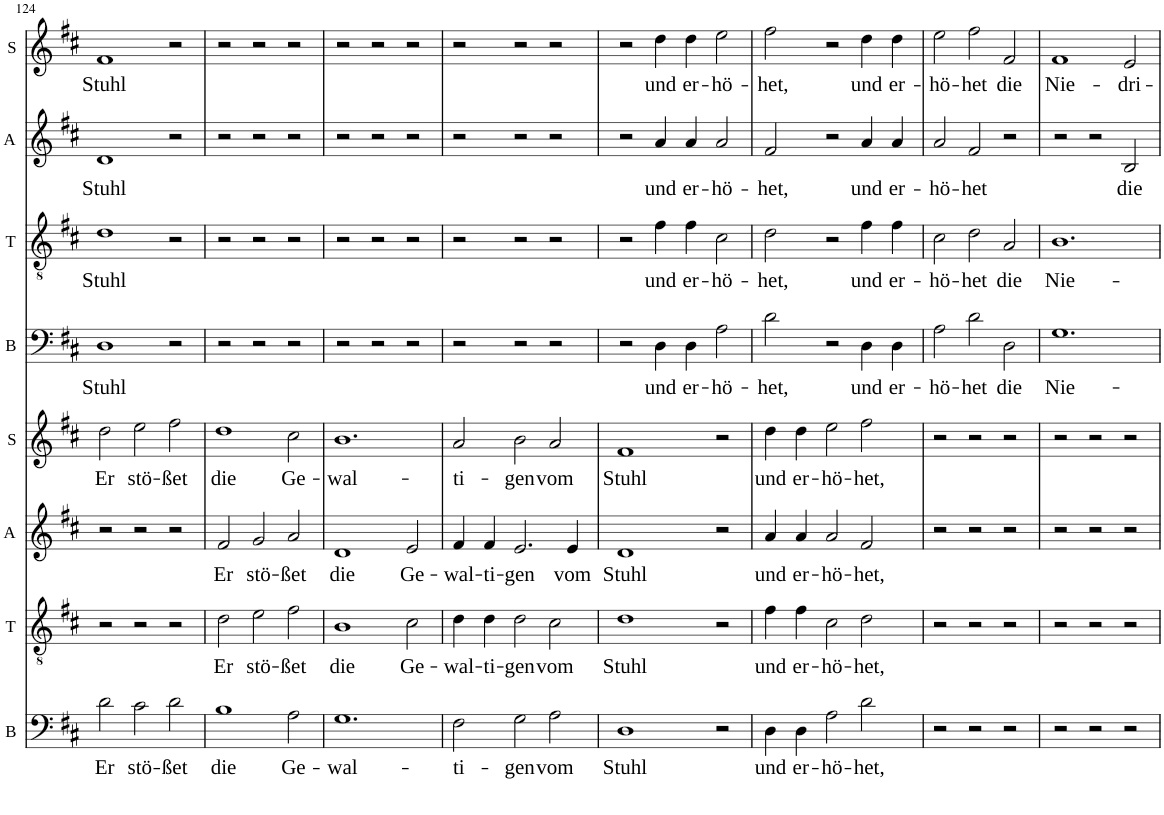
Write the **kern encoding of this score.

**kern	**text	**kern	**text	**kern	**text	**kern	**text	**kern	**text	**kern	**text	**kern	**text	**kern	**text
*part8	*part8	*part7	*part7	*part6	*part6	*part5	*part5	*part4	*part4	*part3	*part3	*part2	*part2	*part1	*part1
*staff8	*staff8	*staff7	*staff7	*staff6	*staff6	*staff5	*staff5	*staff4	*staff4	*staff3	*staff3	*staff2	*staff2	*staff1	*staff1
*I"B	*	*I"T	*	*I"A	*	*I"S	*	*I"B	*	*I"T	*	*I"A	*	*I"S	*
*I'B	*	*I'T	*	*I'A	*	*I'S	*	*I'B	*	*I'T	*	*I'A	*	*I'S	*
!!LO:PB:g=z
*clefF4	*	*clefGv2	*	*clefG2	*	*clefG2	*	*clefF4	*	*clefGv2	*	*clefG2	*	*clefG2	*
*k[f#c#]	*	*k[f#c#]	*	*k[f#c#]	*	*k[f#c#]	*	*k[f#c#]	*	*k[f#c#]	*	*k[f#c#]	*	*k[f#c#]	*
*M3/2	*	*M3/2	*	*M3/2	*	*M3/2	*	*M3/2	*	*M3/2	*	*M3/2	*	*M3/2	*
=124	=124	=124	=124	=124	=124	=124	=124	=124	=124	=124	=124	=124	=124	=124	=124
!	!LO:LY:b	!	!	!	!	!	!LO:LY:b	!	!LO:LY:b	!	!LO:LY:b	!	!LO:LY:b	!	!LO:LY:b
2d\	Er	2r	.	2r	.	2dd\	Er	1D	Stuhl	1d	Stuhl	1d	Stuhl	1f#	Stuhl
!	!LO:LY:b	!	!	!	!	!	!LO:LY:b	!	!	!	!	!	!	!	!
2c#\	stö-	2r	.	2r	.	2ee\	stö-	.	.	.	.	.	.	.	.
!	!LO:LY:b	!	!	!	!	!	!LO:LY:b	!	!	!	!	!	!	!	!
2d\	ßet	2r	.	2r	.	2ff#\	ßet	2r	.	2r	.	2r	.	2r	.
=125	=125	=125	=125	=125	=125	=125	=125	=125	=125	=125	=125	=125	=125	=125	=125
!	!LO:LY:b	!	!LO:LY:b	!	!LO:LY:b	!	!LO:LY:b	!	!	!	!	!	!	!	!
1B	die	2d\	Er	2f#/	Er	1dd	die	2r	.	2r	.	2r	.	2r	.
!	!	!	!LO:LY:b	!	!LO:LY:b	!	!	!	!	!	!	!	!	!	!
.	.	2e\	stö-	2g/	stö-	.	.	2r	.	2r	.	2r	.	2r	.
!	!LO:LY:b	!	!LO:LY:b	!	!LO:LY:b	!	!LO:LY:b	!	!	!	!	!	!	!	!
2A\	Ge-	2f#\	ßet	2a/	ßet	2cc#\	Ge-	2r	.	2r	.	2r	.	2r	.
=126	=126	=126	=126	=126	=126	=126	=126	=126	=126	=126	=126	=126	=126	=126	=126
!	!LO:LY:b	!	!LO:LY:b	!	!LO:LY:b	!	!LO:LY:b	!	!	!	!	!	!	!	!
1.G	wal-	1B	die	1d	die	1.b	wal-	2r	.	2r	.	2r	.	2r	.
.	.	.	.	.	.	.	.	2r	.	2r	.	2r	.	2r	.
!	!	!	!LO:LY:b	!	!LO:LY:b	!	!	!	!	!	!	!	!	!	!
.	.	2c#\	Ge-	2e/	Ge-	.	.	2r	.	2r	.	2r	.	2r	.
=127	=127	=127	=127	=127	=127	=127	=127	=127	=127	=127	=127	=127	=127	=127	=127
!	!LO:LY:b	!	!LO:LY:b	!	!LO:LY:b	!	!LO:LY:b	!	!	!	!	!	!	!	!
2F#\	ti-	4d\	wal-	4f#/	wal-	2a/	ti-	2r	.	2r	.	2r	.	2r	.
!	!	!	!LO:LY:b	!	!LO:LY:b	!	!	!	!	!	!	!	!	!	!
.	.	4d\	ti-	4f#/	ti-	.	.	.	.	.	.	.	.	.	.
!	!LO:LY:b	!	!LO:LY:b	!	!LO:LY:b	!	!LO:LY:b	!	!	!	!	!	!	!	!
2G\	gen	2d\	gen	2.e/	gen	2b\	gen	2r	.	2r	.	2r	.	2r	.
!	!LO:LY:b	!	!LO:LY:b	!	!	!	!LO:LY:b	!	!	!	!	!	!	!	!
2A\	vom	2c#\	vom	.	.	2a/	vom	2r	.	2r	.	2r	.	2r	.
!	!	!	!	!	!LO:LY:b	!	!	!	!	!	!	!	!	!	!
.	.	.	.	4e/	vom	.	.	.	.	.	.	.	.	.	.
=128	=128	=128	=128	=128	=128	=128	=128	=128	=128	=128	=128	=128	=128	=128	=128
!	!LO:LY:b	!	!LO:LY:b	!	!LO:LY:b	!	!LO:LY:b	!	!	!	!	!	!	!	!
1D	Stuhl	1d	Stuhl	1d	Stuhl	1f#	Stuhl	2r	.	2r	.	2r	.	2r	.
!	!	!	!	!	!	!	!	!	!LO:LY:b	!	!LO:LY:b	!	!LO:LY:b	!	!LO:LY:b
.	.	.	.	.	.	.	.	4D\	und	4f#\	und	4a/	und	4dd\	und
!	!	!	!	!	!	!	!	!	!LO:LY:b	!	!LO:LY:b	!	!LO:LY:b	!	!LO:LY:b
.	.	.	.	.	.	.	.	4D\	er-	4f#\	er-	4a/	er-	4dd\	er-
!	!	!	!	!	!	!	!	!	!LO:LY:b	!	!LO:LY:b	!	!LO:LY:b	!	!LO:LY:b
2r	.	2r	.	2r	.	2r	.	2A\	hö-	2c#\	hö-	2a/	hö-	2ee\	hö-
=129	=129	=129	=129	=129	=129	=129	=129	=129	=129	=129	=129	=129	=129	=129	=129
!	!LO:LY:b	!	!LO:LY:b	!	!LO:LY:b	!	!LO:LY:b	!	!LO:LY:b	!	!LO:LY:b	!	!LO:LY:b	!	!LO:LY:b
4D\	und	4f#\	und	4a/	und	4dd\	und	2d\	het,	2d\	het,	2f#/	het,	2ff#\	het,
!	!LO:LY:b	!	!LO:LY:b	!	!LO:LY:b	!	!LO:LY:b	!	!	!	!	!	!	!	!
4D\	er-	4f#\	er-	4a/	er-	4dd\	er-	.	.	.	.	.	.	.	.
!	!LO:LY:b	!	!LO:LY:b	!	!LO:LY:b	!	!LO:LY:b	!	!	!	!	!	!	!	!
2A\	hö-	2c#\	hö-	2a/	hö-	2ee\	hö-	2r	.	2r	.	2r	.	2r	.
!	!LO:LY:b	!	!LO:LY:b	!	!LO:LY:b	!	!LO:LY:b	!	!LO:LY:b	!	!LO:LY:b	!	!LO:LY:b	!	!LO:LY:b
2d\	het,	2d\	het,	2f#/	het,	2ff#\	het,	4D\	und	4f#\	und	4a/	und	4dd\	und
!	!	!	!	!	!	!	!	!	!LO:LY:b	!	!LO:LY:b	!	!LO:LY:b	!	!LO:LY:b
.	.	.	.	.	.	.	.	4D\	er-	4f#\	er-	4a/	er-	4dd\	er-
=130	=130	=130	=130	=130	=130	=130	=130	=130	=130	=130	=130	=130	=130	=130	=130
!	!	!	!	!	!	!	!	!	!LO:LY:b	!	!LO:LY:b	!	!LO:LY:b	!	!LO:LY:b
2r	.	2r	.	2r	.	2r	.	2A\	hö-	2c#\	hö-	2a/	hö-	2ee\	hö-
!	!	!	!	!	!	!	!	!	!LO:LY:b	!	!LO:LY:b	!	!LO:LY:b	!	!LO:LY:b
2r	.	2r	.	2r	.	2r	.	2d\	het	2d\	het	2f#/	het	2ff#\	het
!	!	!	!	!	!	!	!	!	!LO:LY:b	!	!LO:LY:b	!	!	!	!LO:LY:b
2r	.	2r	.	2r	.	2r	.	2D\	die	2A/	die	2r	.	2f#/	die
=131	=131	=131	=131	=131	=131	=131	=131	=131	=131	=131	=131	=131	=131	=131	=131
!	!	!	!	!	!	!	!	!	!LO:LY:b	!	!LO:LY:b	!	!	!	!LO:LY:b
2r	.	2r	.	2r	.	2r	.	1.G	Nie-	1.B	Nie-	2r	.	1f#	Nie-
2r	.	2r	.	2r	.	2r	.	.	.	.	.	2r	.	.	.
!	!	!	!	!	!	!	!	!	!	!	!	!	!LO:LY:b	!	!LO:LY:b
2r	.	2r	.	2r	.	2r	.	.	.	.	.	2B/	die	2e/	dri-
=	=	=	=	=	=	=	=	=	=	=	=	=	=	=	=
*-	*-	*-	*-	*-	*-	*-	*-	*-	*-	*-	*-	*-	*-	*-	*-
